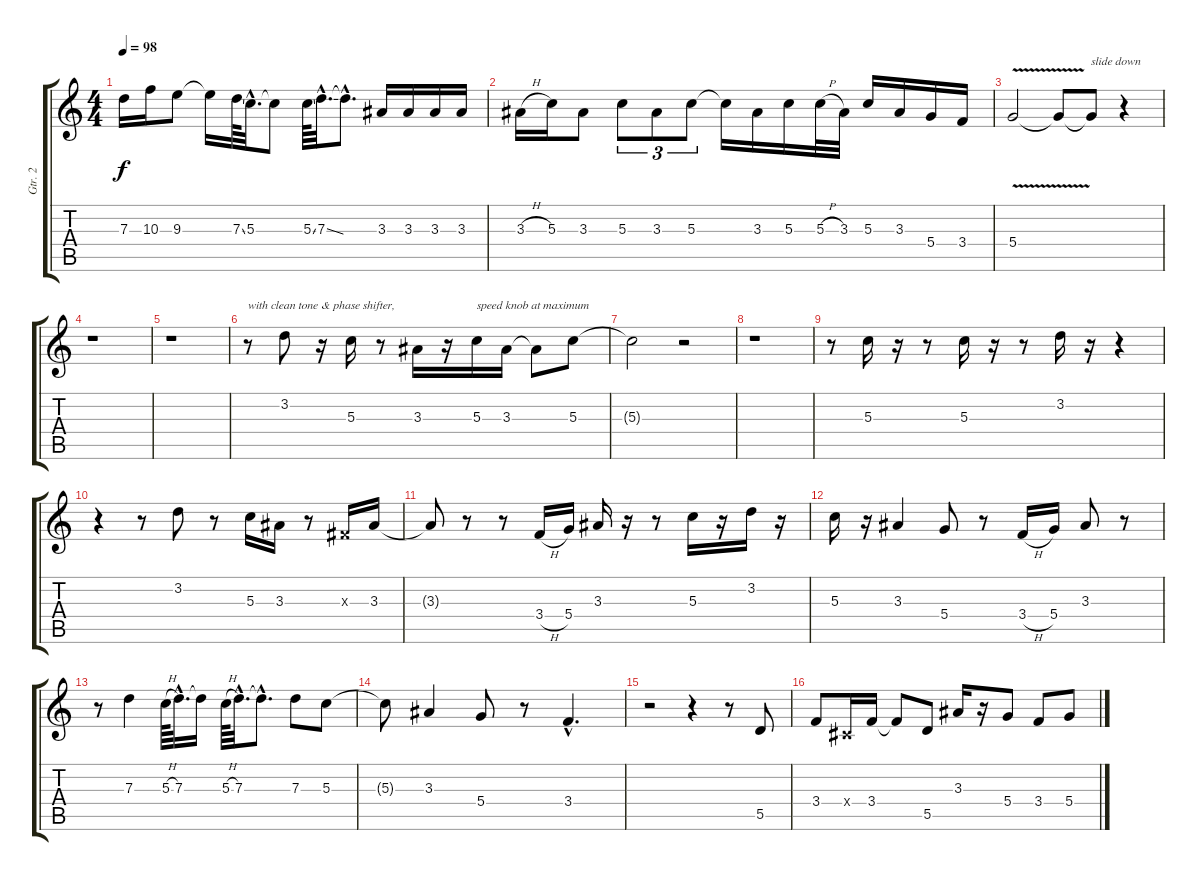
\track ("Gtr. 2" "Gtr. 2") {instrument overdrivenguitar}
\staff {score tabs}
\tuning (E4 B3 G3 D3 A2 E2) {hide}
\ts (4 4)
\tempo 98
\clef g2
\ks c
7.3.16{dy f} 10.3.16 9.3.8 9.3{t}.16 7.3{ss}.64 5.3{hac}.32{d} 5.3{t}.8 5.3{ss}.64 7.3{ss hac}.32{d} 7.3{hac t}.8{d} 3.3.16 3.3.16 3.3.16 3.3.16 |
3.3{h}.16 5.3.16 3.3.8 5.3.8{tu (3 2)} 3.3.8{tu (3 2)} 5.3.8{tu (3 2)} 5.3{t}.16 3.3.16 5.3.16 5.3{h}.32 3.3.32 5.3.16 3.3.16 5.4.16 3.4.16 |
5.4{v}.2 5.4{t}.8 5.4{t}.8{txt "slide down"} r.4 |
r.1 |
r.1 |
r.8{txt "with clean tone & phase shifter,"} 3.2.8 r.16 5.3.16 r.8 3.3.16 r.16 5.3.16{txt "speed knob at maximum"} 3.3.16 3.3{t}.8 5.3.8 |
5.3{t}.2 r.2 |
r.1 |
r.8 5.3.16 r.16 r.8 5.3.16 r.16 r.8 3.2.16 r.16 r.4 |
r.4 r.8 3.2.8 r.8 5.3.16 3.3.16 r.8 -1.3{x}.16 3.3.16 |
3.3{t}.8 r.8 r.8 3.4{h}.16 5.4.16 3.3.16 r.16 r.8 5.3.16 r.16 3.2.16 r.16 |
5.3.16 r.16 3.3.4 5.4.8 r.8 3.4{h}.16 5.4.16 3.3.8 r.8 |
r.8 7.3.4 5.3{h}.64 7.3{hac}.32{d} 7.3{t}.16 5.3{h}.64 7.3{hac}.32{d} 7.3{hac t}.8{d} 7.3.8 5.3.8 |
5.3{t}.8 3.3.4 5.4.8 r.8 3.4{hac}.4{d} |
r.2 r.4 r.8 5.5.8 |
3.4.8 -1.4{x}.16 3.4.16 3.4{t}.8 5.5.8 3.3.16 r.16 5.4.8 3.4.8 5.4.8
